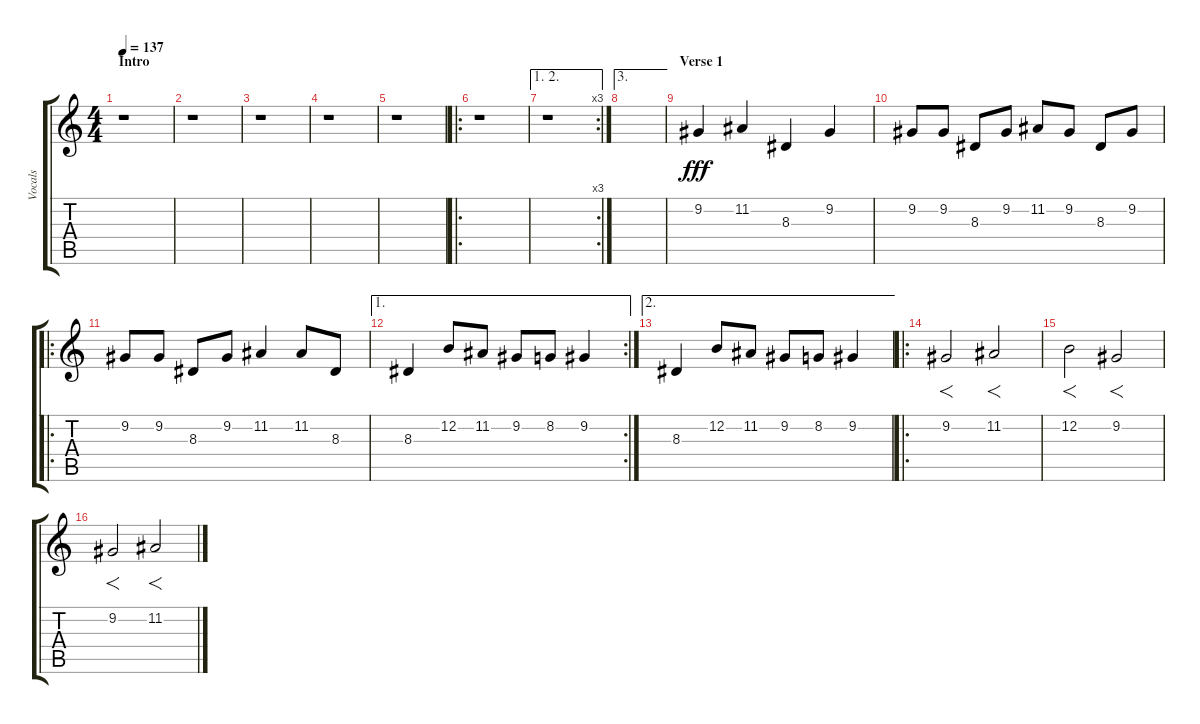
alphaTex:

\track ("Vocals" "Vocals") {instrument lead6voice}
\staff {score tabs}
\tuning (E4 B3 G3 D3 A2 E2) {hide}
\ts (4 4)
\section ("" "Intro")
\tempo 137
\clef g2
\ks c
r.1{dy fff instrument lead6voice} |
r.1 |
r.1 |
r.1 |
r.1 |
\ro
r.1 |
\ae (1 2)
\rc 3
r.1 |
\ae 3
|
\section ("" "Verse 1")
9.2.4 11.2.4 8.3.4 9.2.4 |
9.2.8 9.2.8 8.3.8 9.2.8 11.2.8 9.2.8 8.3.8 9.2.8 |
\ro
9.2.8 9.2.8 8.3.8 9.2.8 11.2.4 11.2.8 8.3.8 |
\ae 1
\rc 2
8.3.4 12.2.8 11.2.8 9.2.8 8.2.8 9.2.4 |
\ae 2
8.3.4 12.2.8 11.2.8 9.2.8 8.2.8 9.2.4 |
\ro
9.2.2{f} 11.2.2{f} |
12.2.2{f} 9.2.2{f} |
9.2.2{f} 11.2.2{f}
